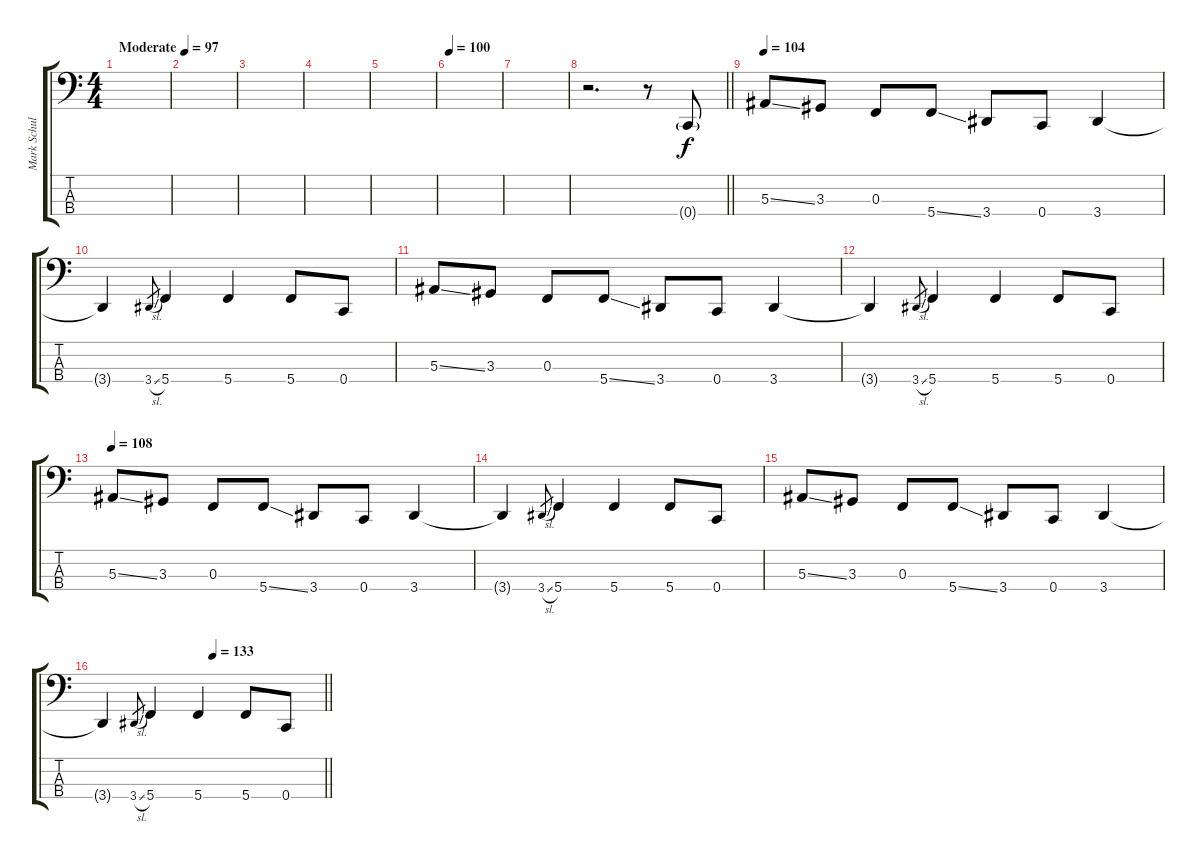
\track ("Mark Schultz" "Mark Schul") {instrument electricbasspick}
\staff {score tabs}
\tuning (Eb2 Bb1 F1 C1) {hide}
\ts (4 4)
\tempo (97 "Moderate")
\clef f4
\ks c
|
|
|
|
|
\tempo 100
|
|
\barLineRight lightlight
r.2{d} r.8 0.4{g}.8 |
\section ("" "")
\tempo 104
5.3{ss}.8{dy f} 3.3.8 0.3.8 5.4{ss}.8 3.4.8 0.4.8 3.4.4 |
3.4{t}.4 3.4{sl}.8{gr} 5.4.4 5.4.4 5.4.8 0.4.8 |
5.3{ss}.8 3.3.8 0.3.8 5.4{ss}.8 3.4.8 0.4.8 3.4.4 |
3.4{t}.4 3.4{sl}.8{gr} 5.4.4 5.4.4 5.4.8 0.4.8 |
\tempo 108
5.3{ss}.8 3.3.8 0.3.8 5.4{ss}.8 3.4.8 0.4.8 3.4.4 |
3.4{t}.4 3.4{sl}.8{gr} 5.4.4 5.4.4 5.4.8 0.4.8 |
5.3{ss}.8 3.3.8 0.3.8 5.4{ss}.8 3.4.8 0.4.8 3.4.4 |
\tempo (133 0.5)
\barLineRight lightlight
3.4{t}.4 3.4{sl}.8{gr} 5.4.4 5.4.4 5.4.8 0.4.8
